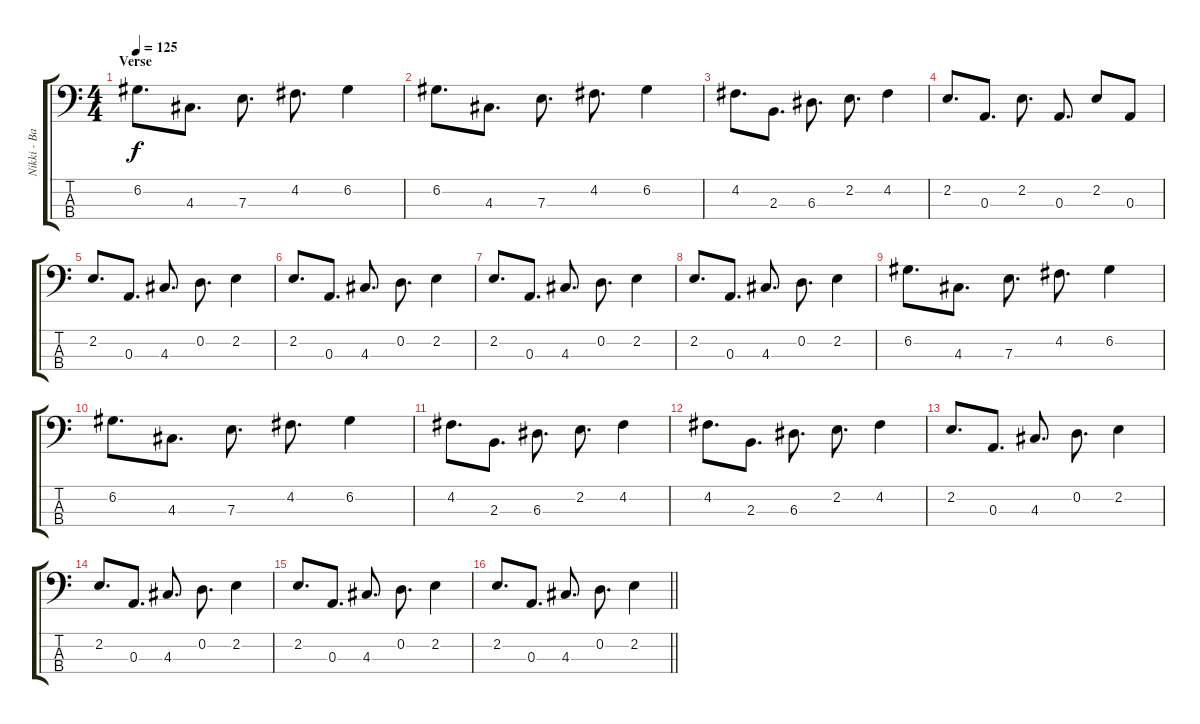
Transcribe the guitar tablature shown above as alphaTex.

\track ("Nikki - Bass" "Nikki - Ba") {instrument electricbassfinger}
\staff {score tabs}
\tuning (G2 D2 A1 E1) {hide}
\ts (4 4)
\section ("" "Verse")
\tempo 125
\clef f4
\ks c
6.2.8{d dy f} 4.3.8{d} 7.3.8{d} 4.2.8{d} 6.2.4 |
6.2.8{d} 4.3.8{d} 7.3.8{d} 4.2.8{d} 6.2.4 |
4.2.8{d} 2.3.8{d} 6.3.8{d} 2.2.8{d} 4.2.4 |
2.2.8{d} 0.3.8{d} 2.2.8{d} 0.3.8{d} 2.2.8 0.3.8 |
2.2.8{d} 0.3.8{d} 4.3.8{d} 0.2.8{d} 2.2.4 |
2.2.8{d} 0.3.8{d} 4.3.8{d} 0.2.8{d} 2.2.4 |
2.2.8{d} 0.3.8{d} 4.3.8{d} 0.2.8{d} 2.2.4 |
2.2.8{d} 0.3.8{d} 4.3.8{d} 0.2.8{d} 2.2.4 |
6.2.8{d} 4.3.8{d} 7.3.8{d} 4.2.8{d} 6.2.4 |
6.2.8{d} 4.3.8{d} 7.3.8{d} 4.2.8{d} 6.2.4 |
4.2.8{d} 2.3.8{d} 6.3.8{d} 2.2.8{d} 4.2.4 |
4.2.8{d} 2.3.8{d} 6.3.8{d} 2.2.8{d} 4.2.4 |
2.2.8{d} 0.3.8{d} 4.3.8{d} 0.2.8{d} 2.2.4 |
2.2.8{d} 0.3.8{d} 4.3.8{d} 0.2.8{d} 2.2.4 |
2.2.8{d} 0.3.8{d} 4.3.8{d} 0.2.8{d} 2.2.4 |
\barLineRight lightlight
2.2.8{d} 0.3.8{d} 4.3.8{d} 0.2.8{d} 2.2.4
